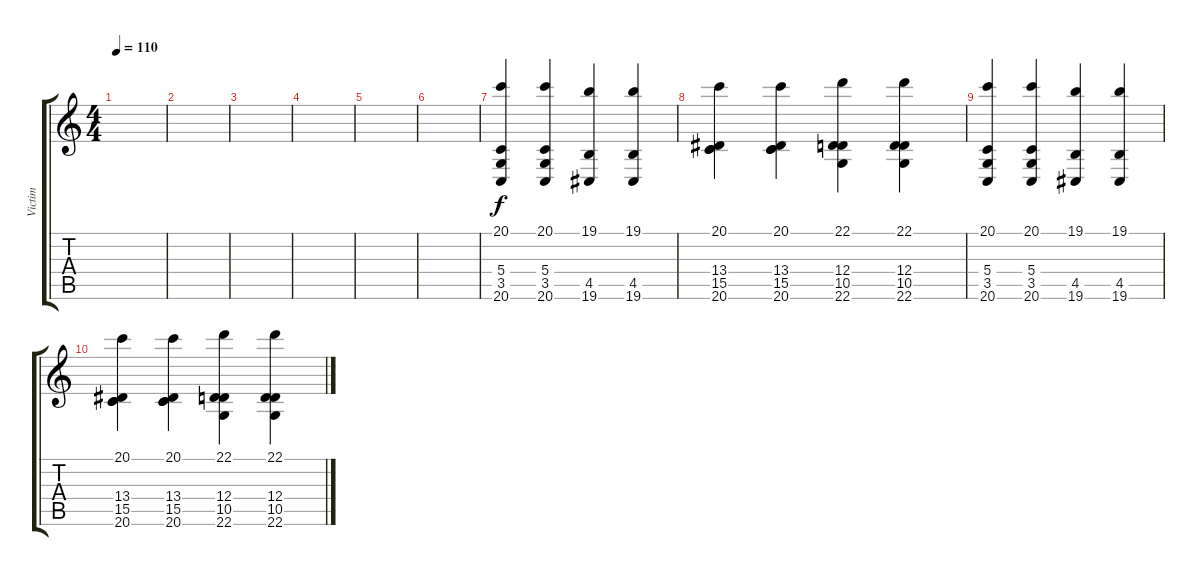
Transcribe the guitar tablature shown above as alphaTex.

\track ("Victim" "Victim") {instrument synthstrings1}
\staff {score tabs}
\tuning (E4 B3 G3 D3 A2 E2) {hide}
\ts (4 4)
\tempo 110
\clef g2
\ks c
|
|
|
|
|
|
(20.1 5.4 3.5 20.6).4 (20.1 5.4 3.5 20.6).4 (19.1 4.5 19.6).4 (19.1 4.5 19.6).4 |
(20.1 13.4 15.5 20.6).4 (20.1 13.4 15.5 20.6).4 (22.1 12.4 10.5 22.6).4 (22.1 12.4 10.5 22.6).4 |
(20.1 5.4 3.5 20.6).4 (20.1 5.4 3.5 20.6).4 (19.1 4.5 19.6).4 (19.1 4.5 19.6).4 |
(20.1 13.4 15.5 20.6).4 (20.1 13.4 15.5 20.6).4 (22.1 12.4 10.5 22.6).4 (22.1 12.4 10.5 22.6).4
